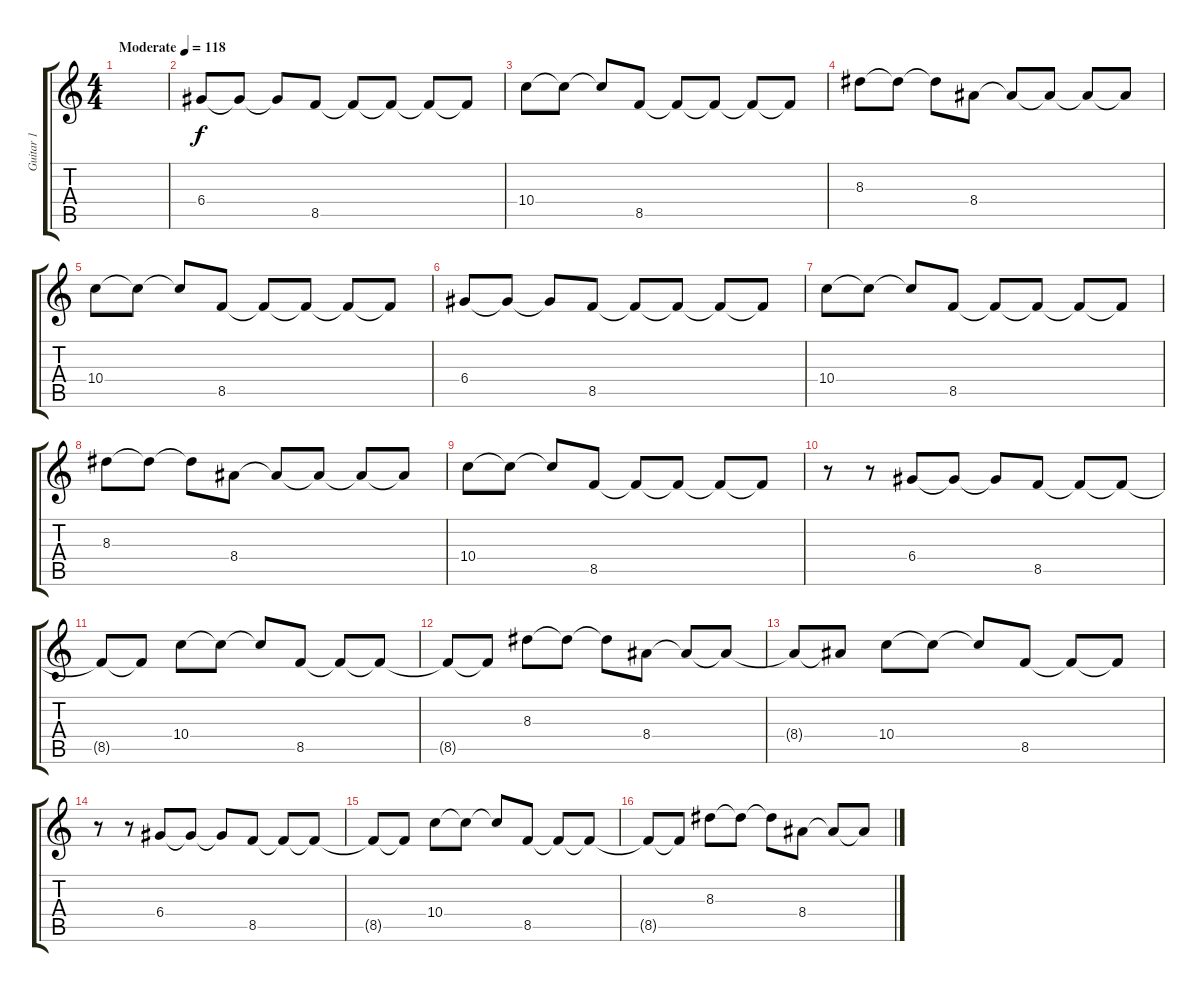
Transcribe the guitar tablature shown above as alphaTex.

\track ("Guitar 1" "Guitar 1") {instrument overdrivenguitar}
\staff {score tabs}
\tuning (E4 B3 G3 D3 A2 E2) {hide}
\ts (4 4)
\tempo (118 "Moderate")
\clef g2
\ks c
|
6.4.8 6.4{t}.8 6.4{t}.8 8.5.8 8.5{t}.8 8.5{t}.8 8.5{t}.8 8.5{t}.8 |
10.4.8 10.4{t}.8 10.4{t}.8 8.5.8 8.5{t}.8 8.5{t}.8 8.5{t}.8 8.5{t}.8 |
8.3.8 8.3{t}.8 8.3{t}.8 8.4.8 8.4{t}.8 8.4{t}.8 8.4{t}.8 8.4{t}.8 |
10.4.8 10.4{t}.8 10.4{t}.8 8.5.8 8.5{t}.8 8.5{t}.8 8.5{t}.8 8.5{t}.8 |
6.4.8 6.4{t}.8 6.4{t}.8 8.5.8 8.5{t}.8 8.5{t}.8 8.5{t}.8 8.5{t}.8 |
10.4.8 10.4{t}.8 10.4{t}.8 8.5.8 8.5{t}.8 8.5{t}.8 8.5{t}.8 8.5{t}.8 |
8.3.8 8.3{t}.8 8.3{t}.8 8.4.8 8.4{t}.8 8.4{t}.8 8.4{t}.8 8.4{t}.8 |
10.4.8 10.4{t}.8 10.4{t}.8 8.5.8 8.5{t}.8 8.5{t}.8 8.5{t}.8 8.5{t}.8 |
r.8 r.8 6.4.8 6.4{t}.8 6.4{t}.8 8.5.8 8.5{t}.8 8.5{t}.8 |
8.5{t}.8 8.5{t}.8 10.4.8 10.4{t}.8 10.4{t}.8 8.5.8 8.5{t}.8 8.5{t}.8 |
8.5{t}.8 8.5{t}.8 8.3.8 8.3{t}.8 8.3{t}.8 8.4.8 8.4{t}.8 8.4{t}.8 |
8.4{t}.8 8.4{t}.8 10.4.8 10.4{t}.8 10.4{t}.8 8.5.8 8.5{t}.8 8.5{t}.8 |
r.8 r.8 6.4.8 6.4{t}.8 6.4{t}.8 8.5.8 8.5{t}.8 8.5{t}.8 |
8.5{t}.8 8.5{t}.8 10.4.8 10.4{t}.8 10.4{t}.8 8.5.8 8.5{t}.8 8.5{t}.8 |
8.5{t}.8 8.5{t}.8 8.3.8 8.3{t}.8 8.3{t}.8 8.4.8 8.4{t}.8 8.4{t}.8
